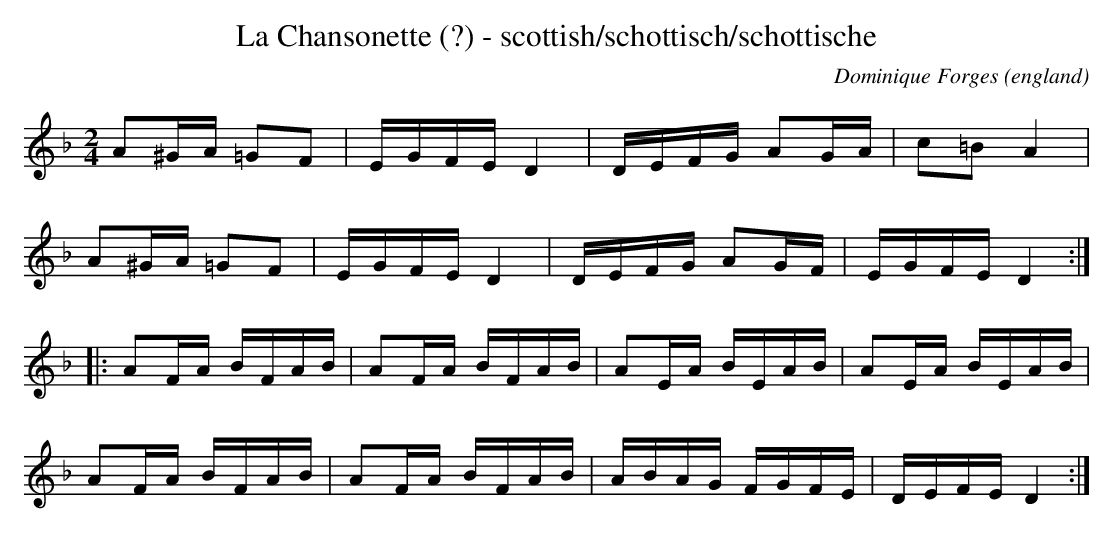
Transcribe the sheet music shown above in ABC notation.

X:1
T:La Chansonette (?) - scottish/schottisch/schottische
O:england
C:Dominique Forges
M:2/4
L:1/16
K:Dm
A2^GA =G2F2|EGFED4|DEFG A2GA|c2=B2A4|
A2^GA =G2F2|EGFED4|DEFG A2GF|EGFED4:|
|:A2FA BFAB|A2FA BFAB|A2EA BEAB|A2EA BEAB|
A2FA BFAB|A2FA BFAB|ABAG FGFE|DEFED4:|
